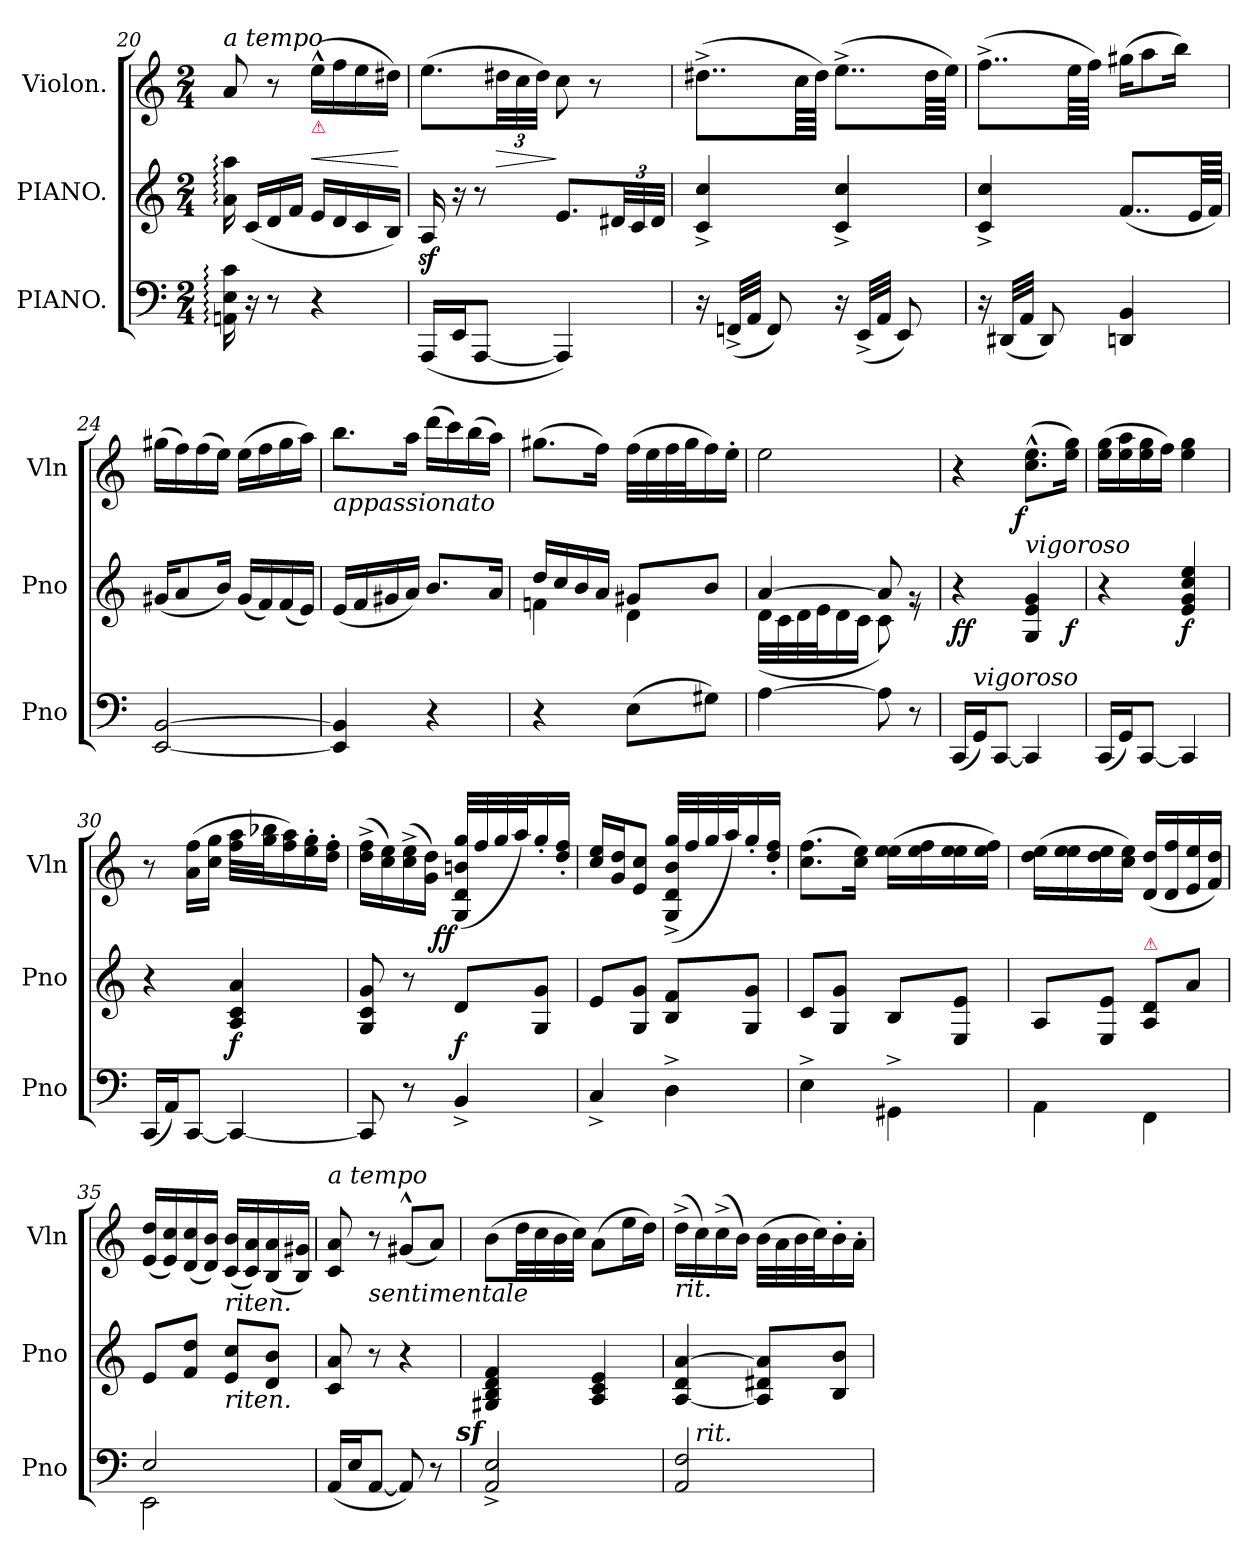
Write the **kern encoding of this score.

**kern	**kern	**dynam	**kern	**dynam
*part3	*part2	*part2	*part1	*part1
*staff3	*staff2	*staff2	*staff1	*staff1
*I"PIANO.	*I"PIANO.	*	*I"Violon.	*
*I'Pno	*I'Pno	*	*I'Vln	*
*clefF4	*clefG2	*	*clefG2	*
*k[]	*k[]	*	*k[]	*
*a:	*a:	*	*a:	*
*M2/4	*M2/4	*	*M2/4	*
=20	=20	=20	=20	=20
!	!	!	!LO:TX:a:i:t=a tempo	!
16AAn:\ 16E:\ 16c:\	16a:\ 16aa:\	.	8a/	.
16r	(16c/LL	.	.	.
8r	16d/	.	8r	.
.	16f/JJ	.	.	.
!	!	!	!LO:TX:b:color=crimson:t=⚠	!
!	!	!	!	!LO:HP:b
4r	16e/LL	.	(16ee^^\LL	<
.	16d/	.	16ff\	.
.	16c/	.	16ee\	.
.	16B/JJ)	.	16dd#X\JJ)	.
.	.	.	.	[
=21	=21	=21	=21	=21
(16AAA/LL	16Az/	.	(8.ee\L	.
16EE/J	16r	.	.	.
[8AAA/J	8r	.	.	.
!	!	!	!	!LO:HP:b
.	.	.	48dd#X\LL	>
.	.	.	48cc\	.
.	.	.	48dd#\JJJ)	.
4AAA/])	8.e/L	.	8cc\	]
.	.	.	8r	.
.	48d#X/LL	.	.	.
.	48c/	.	.	.
.	48d#/JJJ	.	.	.
=22	=22	=22	=22	=22
16r	4c^/ 4cc^/	.	(8..dd#X^\L	.
(32FFn^>/LLL	.	.	.	.
32AA/JJJ	.	.	.	.
8FF/)	.	.	.	.
.	.	.	64cc\LLL	.
.	.	.	64dd#\JJJJ)	.
16r	4c^/ 4cc^/	.	(8..ee^\L	.
(32EE^>/LLL	.	.	.	.
32AA/JJJ	.	.	.	.
8EE/)	.	.	.	.
.	.	.	64dd#\LLL	.
.	.	.	64ee\JJJJ)	.
=23	=23	=23	=23	=23
16r	4c^/ 4cc^/	.	(8..ff^\L	.
(32DD#X/LLL	.	.	.	.
32AA/JJJ	.	.	.	.
8DD#/)	.	.	.	.
.	.	.	64ee\LLL	.
.	.	.	64ff\JJJJ)	.
4DDn/ 4BB/	(8..f/L	.	(16gg#X\KL	.
.	.	.	8aa\	.
.	.	.	16bb\Jk)	.
.	64e/LLL	.	.	.
.	64f/JJJJ)	.	.	.
=24	=24	=24	=24	=24
[2EE/ [2BB/	(16g#X/KL	.	(16gg#X\LL	.
.	8a/	.	16ff\)	.
.	.	.	(16ff\	.
.	16b/Jk)	.	16ee\JJ)	.
.	(16g#/LL	.	(16ee\LL	.
.	16f/)	.	16ff\	.
.	(16f/	.	16gg#\	.
.	16e/JJ)	.	16aa\JJ)	.
=25	=25	=25	=25	=25
!	!	!	!LO:TX:b:i:t=appassionato	!
4EE]/ 4BB]/	(16e/LL	.	8.bb\L	.
.	16f/	.	.	.
.	16g#X/	.	.	.
.	16a/JJ)	.	16aa\Jk	.
4r	8.b/L	.	(16ddd\LL	.
.	.	.	16ccc\)	.
.	.	.	(16bb\	.
.	16a/Jk	.	16aa\JJ)	.
=26	=26	=26	=26	=26
*	*^	*	*	*
4r	16dd/LL	4fn\	.	(8.gg#X\L	.
.	16cc/	.	.	.	.
.	16b/	.	.	.	.
.	16a/JJ	.	.	16ff\Jk)	.
(8E\L	8g#X/L	4d\	.	(32ff\LLL	.
.	.	.	.	32ee\	.
.	.	.	.	32ff\	.
.	.	.	.	32gg#\J	.
8G#X\J)	8b/J	.	.	16ff\)	.
.	.	.	.	16ee'\JJ	.
=27	=27	=27	=27	=27	=27
[4A\	[4a/	(32d\LLL	.	2ee\	.
.	.	32c\	.	.	.
.	.	32d\	.	.	.
.	.	32e\J	.	.	.
.	.	16d\	.	.	.
.	.	16c\JJ	.	.	.
8A\]	8a/]	8c\)	.	.	.
8r	8re	8rg	.	.	.
=28	=28	=28	=28	=28	=28
(16CC/LL	4r	4..ryy	ff	4r	.
!LO:TX:a:i:t=vigoroso	!	!	!	!	!
16GG/J)	.	.	.	.	.
[8CC/J	.	.	.	.	.
!	!	!	!	!LO:TX:b:i:t=vigoroso	!
!	!	!	!	!	!LO:DY:rj
4CC/]	4G/ 4e/ 4g/	.	.	(8.cc^^\ 8.ee^^\L	f
.	.	16ryy	f	16ee\ 16gg\Jk)	.
*	*v	*v	*	*	*
=29	=29	=29	=29	=29
(16CC/LL	4r	.	(16ee\ 16gg\LL	.
16GG/J)	.	.	16ee\ 16aa\	.
[8CC/J	.	.	16ee\ 16gg\	.
.	.	.	16ff\JJ)	.
4CC/]	4e/ 4g/ 4cc/ 4ee/	f	4ee\ 4gg\	.
=30	=30	=30	=30	=30
(16CC/LL	4r	.	8r	.
16AA/J)	.	.	.	.
[8CC/J	.	.	(16a\ 16ff\LL	.
.	.	.	16cc\ 16gg\JJ	.
4CC/_	4A/ 4c/ 4a/	f	32ff\ 32aa\LLL	.
.	.	.	32gg\ 32bb-X\J	.
.	.	.	16ff\ 16aa\)	.
.	.	.	16ee'\ 16gg'\	.
.	.	.	16dd'\ 16ff'\JJ	.
=31	=31	=31	=31	=31
8CC/]	8G/ 8c/ 8g/	.	(16dd^\ 16ff^\LL	.
.	.	.	16cc\ 16ee\)	.
8r	8r	.	(16cc^\ 16ee^\	.
.	.	.	16g\ 16dd\JJ)	.
!	!	!	!	!LO:DY:rj
4BB^>/	8d/L	f	(32G/ 32d/ 32bn/ 32gg/LLL	ff
.	.	.	32ff/	.
.	.	.	32gg/	.
.	.	.	32aa/J)	.
.	8G/ 8g/J	.	16gg'/	.
.	.	.	16dd'/ 16ff'/JJ	.
=32	=32	=32	=32	=32
4C^>/	8e/L	.	16cc/ 16ee/LL	.
.	.	.	16g/ 16dd/J	.
.	8G/ 8g/J	.	8e/ 8cc/J	.
4D^\	8B/ 8f/L	.	(32G^/ 32d^/ 32b^/ 32gg^/LLL	.
.	.	.	32ff/	.
.	.	.	32gg/	.
.	.	.	32aa/J)	.
.	8G/ 8g/J	.	16gg'/	.
.	.	.	16dd'/ 16ff'/JJ	.
=33	=33	=33	=33	=33
4E^\	8c/L	.	(8.cc\ 8.ff\L	.
.	8G/ 8g/J	.	.	.
.	.	.	16cc\ 16ee\Jk)	.
4GG#X^\	8B/L	.	(16ee\ 16ee\LL	.
.	.	.	16ee\ 16ff\	.
.	8E/ 8e/J	.	16ee\ 16ee\	.
.	.	.	16ee\ 16ff\JJ)	.
=34	=34	=34	=34	=34
4AA\	8A/L	.	(16dd\ 16ee\LL	.
.	.	.	16ee\ 16ee\	.
.	8E/ 8e/J	.	16dd\ 16ee\	.
.	.	.	16cc\ 16ee\JJ)	.
!	!LO:TX:a:color=crimson:t=⚠	!	!	!
4FF\	8A/ 8d/L	.	(16d/ 16dd/LL	.
.	.	.	16d/ 16ff/	.
.	8a\J	.	16e/ 16ee/	.
.	.	.	16f/ 16dd/JJ)	.
=35	=35	=35	=35	=35
*^	*	*	*	*
2E/	2EE\	8e/L	.	(16e/ 16dd/LL	.
.	.	.	.	16e/ 16cc/)	.
.	.	8f/ 8dd/J	.	(16d/ 16cc/	.
.	.	.	.	16d/ 16b/JJ)	.
!	!	!	!	!LO:TX:b:i:t=riten.	!
!	!	!LO:TX:b:i:t=riten.	!	!	!
.	.	8e/ 8cc/L	.	(16c/ 16b/LL	.
.	.	.	.	16c/ 16a/)	.
.	.	8d/ 8b/J	.	(16B/ 16a/	.
.	.	.	.	16B/ 16g#X/JJ)	.
*v	*v	*	*	*	*
=36	=36	=36	=36	=36
!	!	!	!LO:TX:a:i:t=a tempo	!
(16AA/LL	8c/ 8a/	.	8c/ 8a/	.
16E/J	.	.	.	.
!	!	!	!LO:TX:b:i:t=sentimentale	!
[8AA/J	8r	.	8r	.
8AA/])	4r	.	(8g#X^^/L	.
8r	.	.	8a/J)	.
=37	=37	=37	=37	=37
!	!LO:DY:rj	!	!	!
2AA^>/ 2E^>/	4G#Xz/ 4Bz/ 4dz/ 4fz/	.	(8b\L	.
.	.	.	32dd\LL	.
.	.	.	32cc\	.
.	.	.	32b\	.
.	.	.	32cc\JJJ)	.
.	4A/ 4c/ 4e/	.	(8a\L	.
.	.	.	16ee\L	.
.	.	.	16dd\JJ)	.
=38	=38	=38	=38	=38
!	!	!	!LO:TX:b:i:t=rit.	!
*^	*	*	*	*
2AA/ 2F/	16ryy	[4A/ 4d/ [4a/	.	(16dd^\LL	.
!	!LO:TX:a:i:t=rit.	!	!	!	!
.	4..ryy	.	.	16cc\)	.
.	.	.	.	(16cc^\	.
.	.	.	.	16b\JJ)	.
.	.	8A]/ 8d#X/ 8a]/L	.	(32b\LLL	.
.	.	.	.	32a\	.
.	.	.	.	32b\	.
.	.	.	.	32cc\J)	.
.	.	8B/ 8b/J	.	16b'\	.
.	.	.	.	16a'\JJ	.
*v	*v	*	*	*	*
=	=	=	=	=
*-	*-	*-	*-	*-
